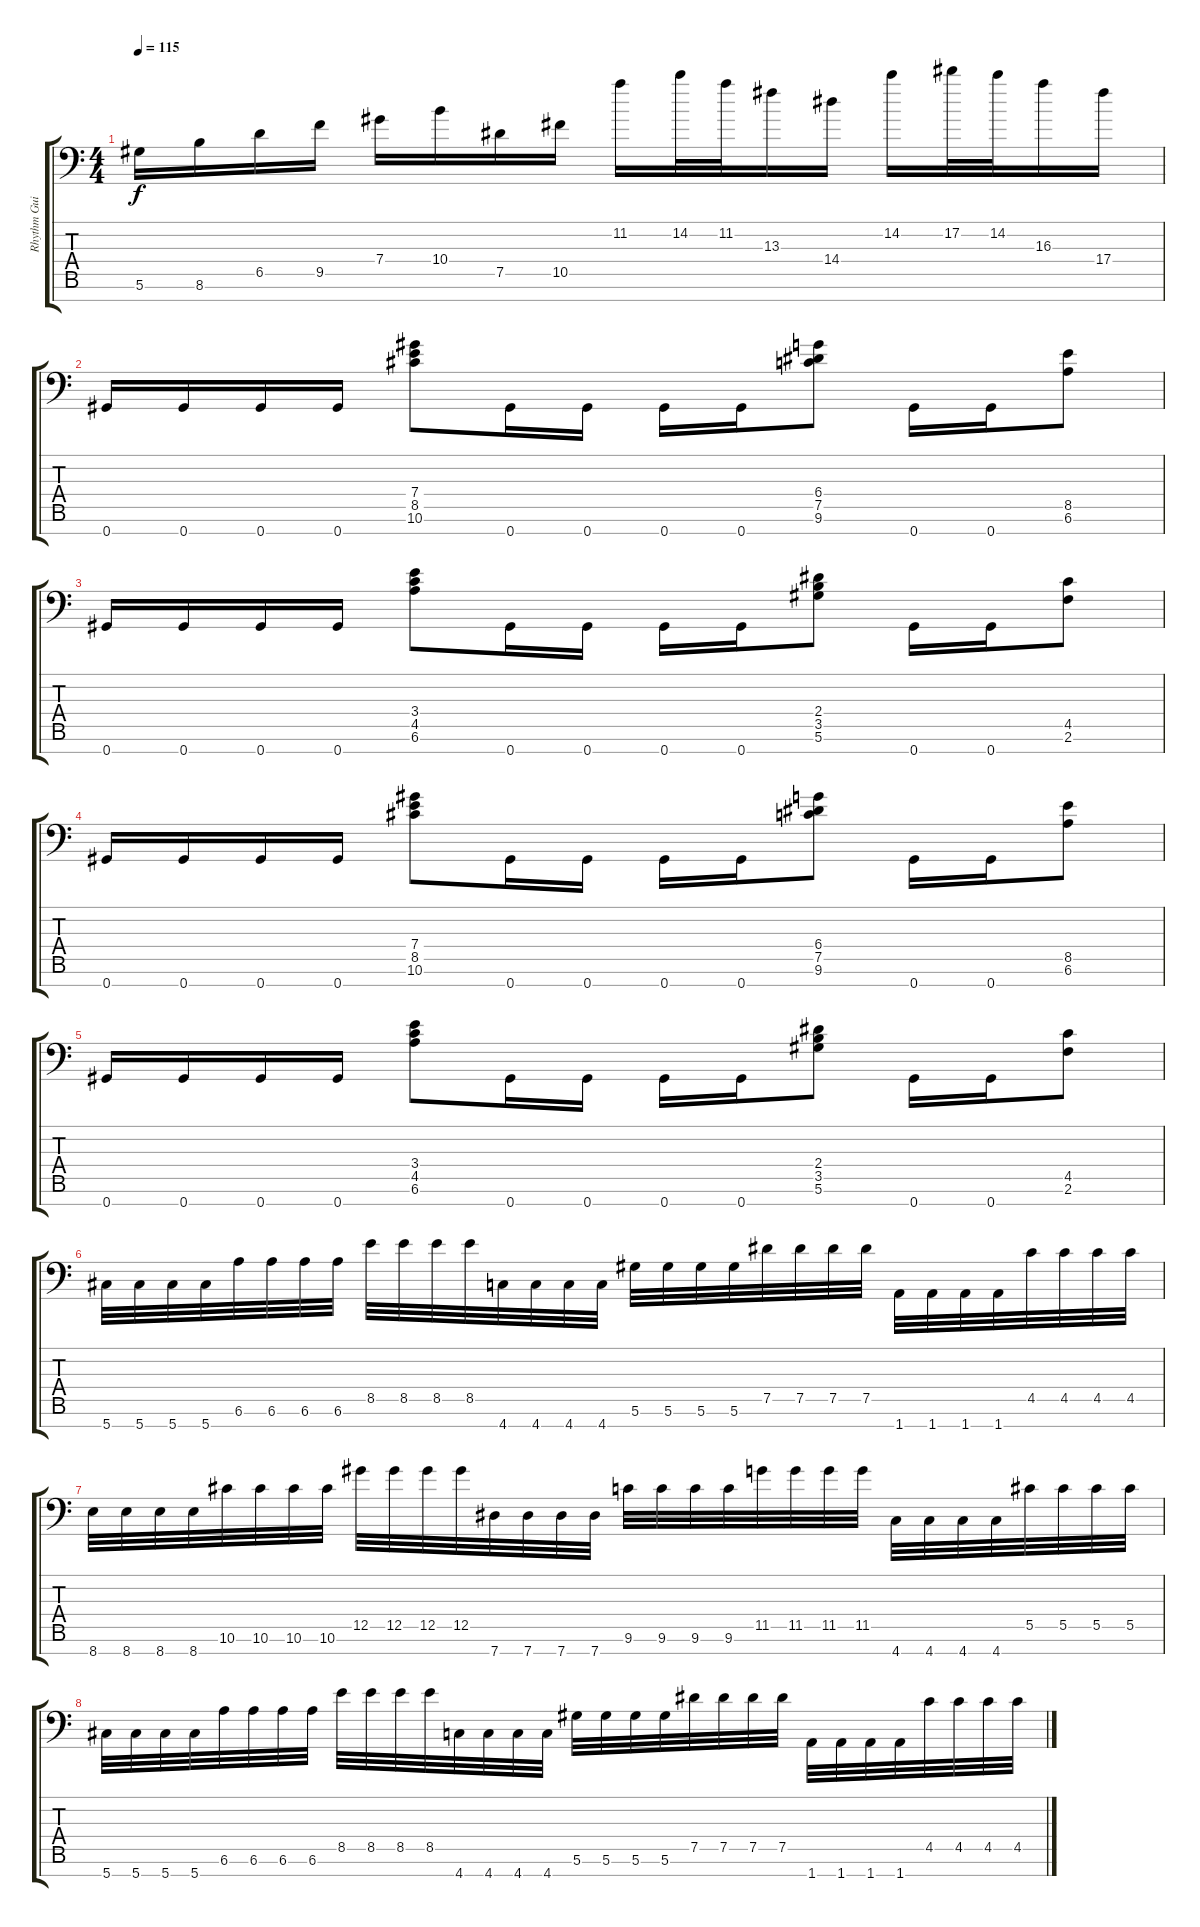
\track ("Rhythm Guitar" "Rhythm Gui") {instrument distortionguitar}
\staff {score tabs}
\tuning (Eb4 Bb3 F3 Db3 Ab2 Eb2 Ab1) {hide}
\ts (4 4)
\tempo 115
\clef f4
\ks c
5.6.16{dy f} 8.6.16 6.5.16 9.5.16 7.4.16 10.4.16 7.5.16 10.5.16 11.2.16 14.2.32 11.2.32 13.3.16 14.4.16 14.2.16 17.2.32 14.2.32 16.3.16 17.4.16 |
0.7.16 0.7.16 0.7.16 0.7.16 (7.4 8.5 10.6).8 0.7.16 0.7.16 0.7.16 0.7.16 (6.4 7.5 9.6).8 0.7.16 0.7.16 (8.5 6.6).8 |
0.7.16 0.7.16 0.7.16 0.7.16 (3.4 4.5 6.6).8 0.7.16 0.7.16 0.7.16 0.7.16 (2.4 3.5 5.6).8 0.7.16 0.7.16 (4.5 2.6).8 |
0.7.16 0.7.16 0.7.16 0.7.16 (7.4 8.5 10.6).8 0.7.16 0.7.16 0.7.16 0.7.16 (6.4 7.5 9.6).8 0.7.16 0.7.16 (8.5 6.6).8 |
0.7.16 0.7.16 0.7.16 0.7.16 (3.4 4.5 6.6).8 0.7.16 0.7.16 0.7.16 0.7.16 (2.4 3.5 5.6).8 0.7.16 0.7.16 (4.5 2.6).8 |
5.7.32 5.7.32 5.7.32 5.7.32 6.6.32 6.6.32 6.6.32 6.6.32 8.5.32 8.5.32 8.5.32 8.5.32 4.7.32 4.7.32 4.7.32 4.7.32 5.6.32 5.6.32 5.6.32 5.6.32 7.5.32 7.5.32 7.5.32 7.5.32 1.7.32 1.7.32 1.7.32 1.7.32 4.5.32 4.5.32 4.5.32 4.5.32 |
8.7.32 8.7.32 8.7.32 8.7.32 10.6.32 10.6.32 10.6.32 10.6.32 12.5.32 12.5.32 12.5.32 12.5.32 7.7.32 7.7.32 7.7.32 7.7.32 9.6.32 9.6.32 9.6.32 9.6.32 11.5.32 11.5.32 11.5.32 11.5.32 4.7.32 4.7.32 4.7.32 4.7.32 5.5.32 5.5.32 5.5.32 5.5.32 |
5.7.32 5.7.32 5.7.32 5.7.32 6.6.32 6.6.32 6.6.32 6.6.32 8.5.32 8.5.32 8.5.32 8.5.32 4.7.32 4.7.32 4.7.32 4.7.32 5.6.32 5.6.32 5.6.32 5.6.32 7.5.32 7.5.32 7.5.32 7.5.32 1.7.32 1.7.32 1.7.32 1.7.32 4.5.32 4.5.32 4.5.32 4.5.32
